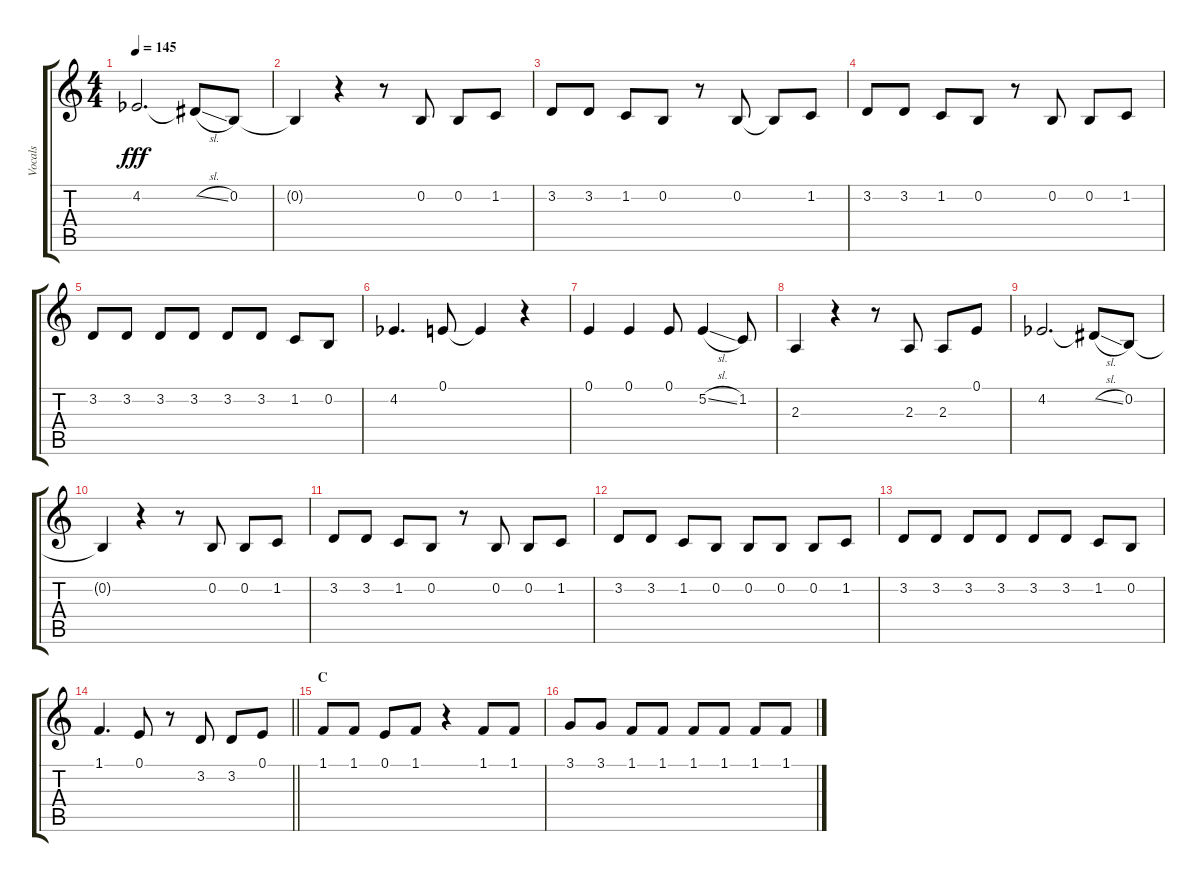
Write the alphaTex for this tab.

\track ("Vocals" "Vocals") {instrument voiceoohs}
\staff {score tabs}
\tuning (E4 B3 G3 D3 A2 E2) {hide}
\ts (4 4)
\tempo 145
\clef g2
\ks c
4.2{acc b}.2{d dy fff} 4.2{sl t}.8 0.2.8 |
0.2{t}.4 r.4 r.8 0.2.8 0.2.8 1.2.8 |
3.2.8 3.2.8 1.2.8 0.2.8 r.8 0.2.8 0.2{t}.8 1.2.8 |
3.2.8 3.2.8 1.2.8 0.2.8 r.8 0.2.8 0.2.8 1.2.8 |
3.2.8 3.2.8 3.2.8 3.2.8 3.2.8 3.2.8 1.2.8 0.2.8 |
4.2{acc b}.4{d} 0.1.8 0.1{t}.4 r.4 |
0.1.4 0.1.4 0.1.8 5.2{sl}.4 1.2.8 |
2.3.4 r.4 r.8 2.3.8 2.3.8 0.1.8 |
4.2{acc b}.2{d} 4.2{sl t}.8 0.2.8 |
0.2{t}.4 r.4 r.8 0.2.8 0.2.8 1.2.8 |
3.2.8 3.2.8 1.2.8 0.2.8 r.8 0.2.8 0.2.8 1.2.8 |
3.2.8 3.2.8 1.2.8 0.2.8 0.2.8 0.2.8 0.2.8 1.2.8 |
3.2.8 3.2.8 3.2.8 3.2.8 3.2.8 3.2.8 1.2.8 0.2.8 |
\barLineRight lightlight
1.1.4{d} 0.1.8 r.8 3.2.8 3.2.8 0.1.8 |
\section ("" "C")
1.1.8 1.1.8 0.1.8 1.1.8 r.4 1.1.8 1.1.8 |
3.1.8 3.1.8 1.1.8 1.1.8 1.1.8 1.1.8 1.1.8 1.1.8
